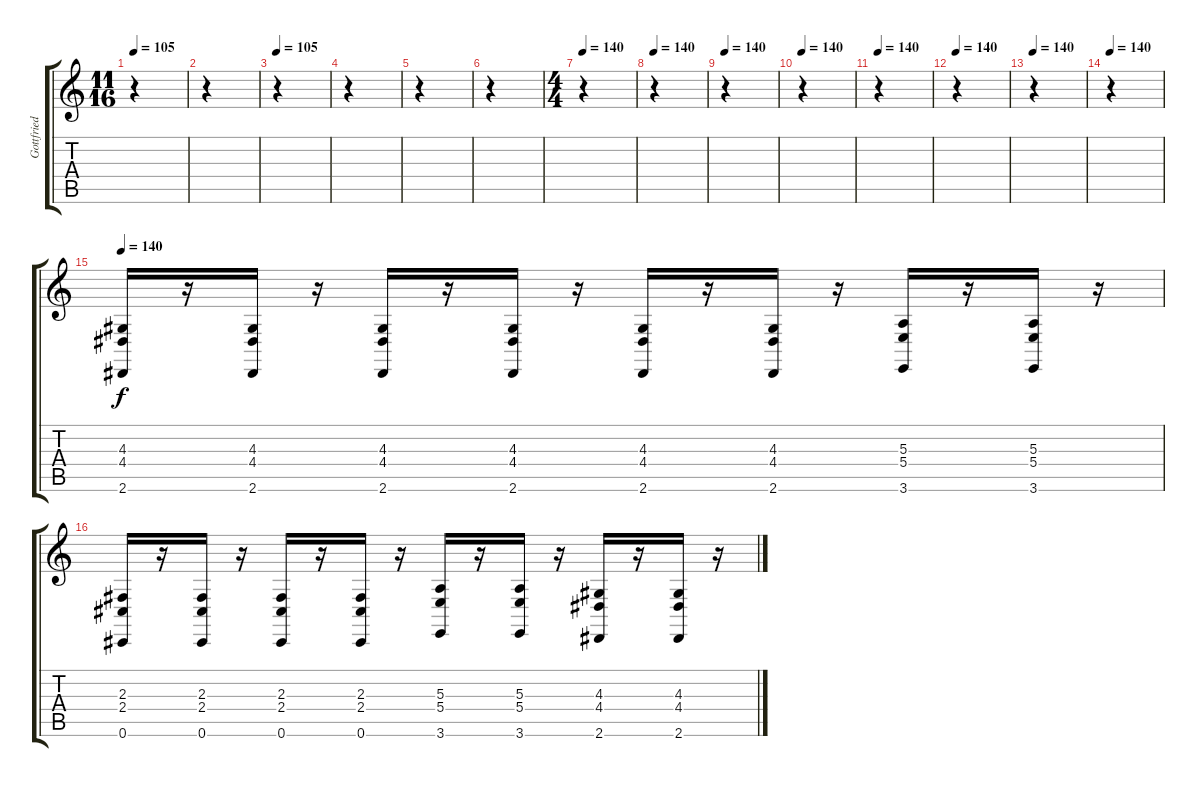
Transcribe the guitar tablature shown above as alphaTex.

\track ("Gottfried Koch (Keyboards)" "Gottfried ") {instrument frenchhorn}
\staff {score tabs}
\tuning (Db4 Ab3 E3 B2 Gb2 Db2) {hide}
\ts (11 16)
\tempo 105
\clef g2
\ks c
r.4{dy f} |
r.4 |
\tempo 105
r.4 |
r.4 |
r.4 |
r.4 |
\ts (4 4)
\tempo 140
r.4 |
\tempo 140
r.4 |
\tempo 140
r.4 |
\tempo 140
r.4 |
\tempo 140
r.4 |
\tempo 140
r.4 |
\tempo 140
r.4 |
\tempo 140
r.4 |
\tempo 140
(4.3 4.4 2.6).16{instrument frenchhorn} r.16 (4.3 4.4 2.6).16 r.16 (4.3 4.4 2.6).16 r.16 (4.3 4.4 2.6).16 r.16 (4.3 4.4 2.6).16 r.16 (4.3 4.4 2.6).16 r.16 (5.3 5.4 3.6).16 r.16 (5.3 5.4 3.6).16 r.16 |
(2.3 2.4 0.6).16 r.16 (2.3 2.4 0.6).16 r.16 (2.3 2.4 0.6).16 r.16 (2.3 2.4 0.6).16 r.16 (5.3 5.4 3.6).16 r.16 (5.3 5.4 3.6).16 r.16 (4.3 4.4 2.6).16 r.16 (4.3 4.4 2.6).16 r.16
